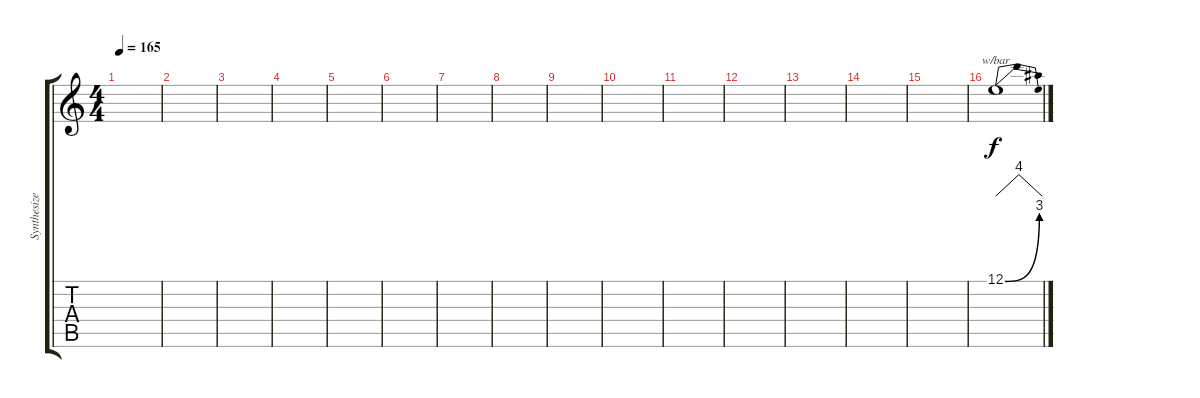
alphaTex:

\track ("Synthesizer" "Synthesize") {instrument lead8bassandlead}
\staff {score tabs}
\tuning (E4 B3 G3 D3 A2 E2) {hide}
\ts (4 4)
\tempo 165
\clef g2
\ks c
|
|
|
|
|
|
|
|
|
|
|
|
|
|
|
12.1{be (bend 0 0 60 12)}.1{tbe (dip default 0 0 30 16 60 0)}
